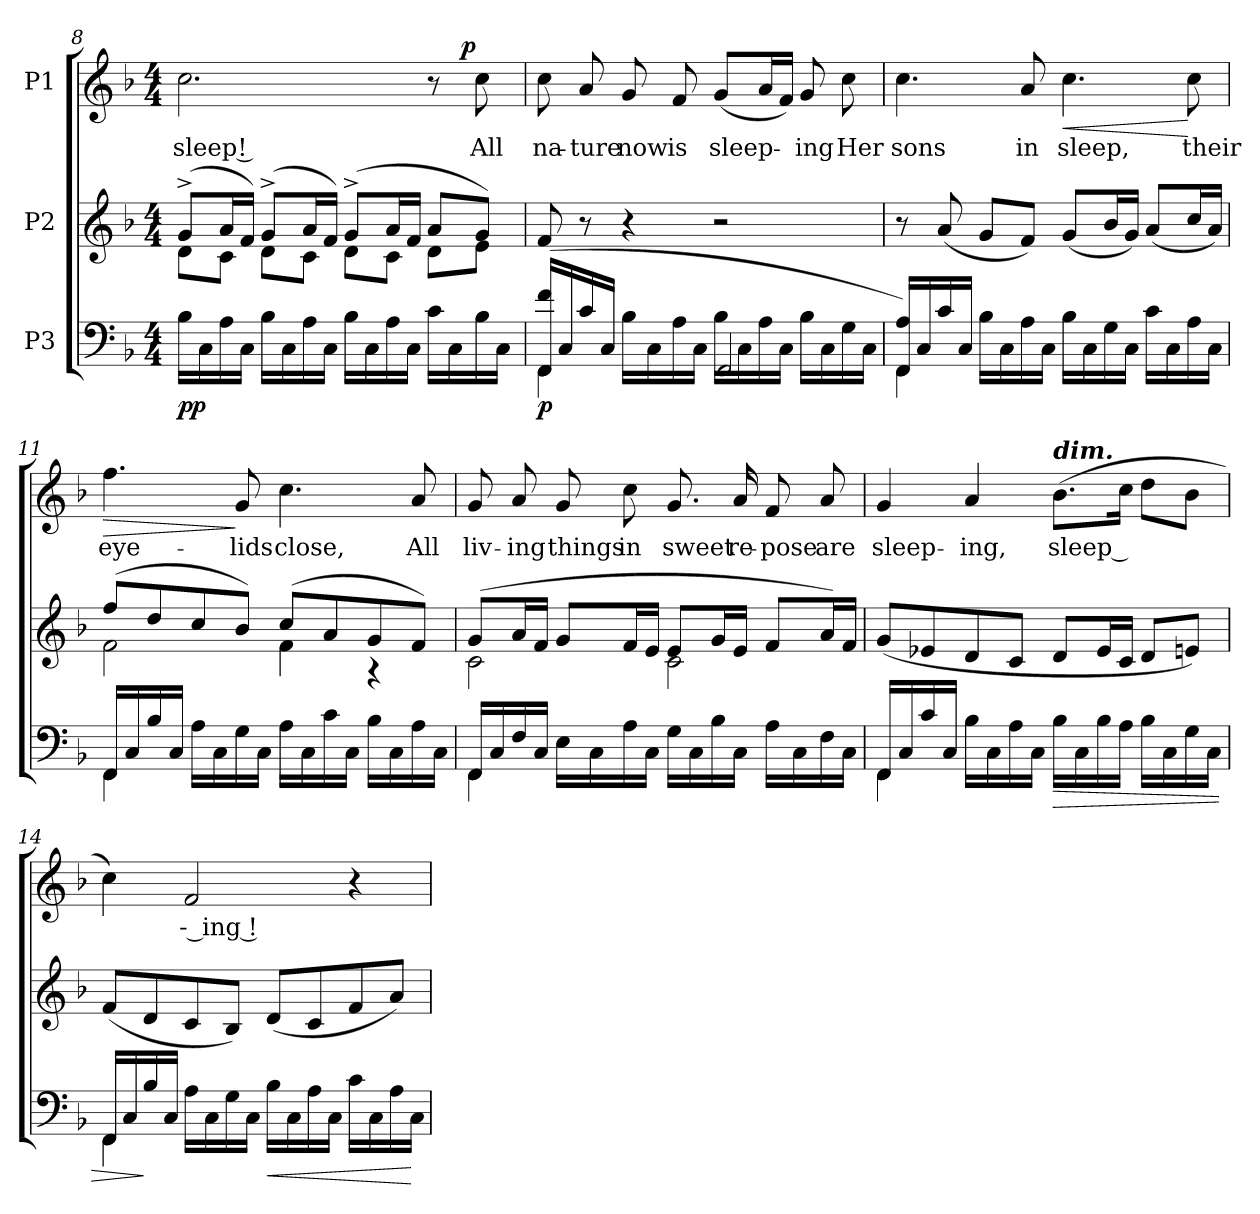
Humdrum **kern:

**kern	**dynam	**kern	**kern	**text	**dynam
*part3	*part3	*part2	*part1	*part1	*part1
*staff3	*staff3	*staff2	*staff1	*staff1	*staff1
*I"P3	*	*I"P2	*I"P1	*	*
*clefF4	*	*clefG2	*clefG2	*	*
*k[b-]	*	*k[b-]	*k[b-]	*	*
*F:	*	*F:	*F:	*	*
*M4/4	*	*M4/4	*M4/4	*	*
=8	=8	=8	=8	=8	=8
*	*	*^	*	*	*
!	!	!	!	!	!LO:LY:b:color=#000000	!
*	*	*	*	*^	*	*
16B-i\LL	pp	(8g^i/L	8di\L	2.cci\	2ryy	sleep !	.
16Ci\	.	.	.	.	.	.	.
16Ai\	.	16ai/L	8ci\J	.	.	.	.
16Ci\JJ	.	16fi/JJ)	.	.	.	.	.
16B-i\LL	.	(8g^i/L	8di\L	.	.	.	.
16Ci\	.	.	.	.	.	.	.
16Ai\	.	16ai/L	8ci\J	.	.	.	.
16Ci\JJ	.	16fi/JJ)	.	.	.	.	.
16B-i\LL	.	(8g^i/L	8di\L	.	4ryy	.	.
16Ci\	.	.	.	.	.	.	.
16Ai\	.	16ai/L	8ci\J	.	.	.	.
16Ci\JJ	.	16fi/JJ	.	.	.	.	.
16ci\LL	.	8ai/L	8di\L	8r	16ryy	.	.
16Ci\	.	.	.	.	64..ryy	.	.
.	.	.	.	.	8ryy	.	p
!	!	!	!	!	!	!LO:LY:b:color=#000000	!
16B-i\	.	8gi/J)	8ei\J	8cci\	.	All	.
16Ci\JJ	.	.	.	.	.	.	.
.	.	.	.	.	32ryy	.	.
.	.	.	.	.	256ryy	.	.
*	*	*v	*v	*	*	*	*
*	*	*	*v	*v	*	*
!!LO:LB:g=z
=9	=9	=9	=9	=9	=9
*^	*	*	*	*	*
*	*	*	*^	*^	*	*
!	!	!	!	!	!	!	!LO:LY:b:color=#000000	!
*	*	*	*v	*v	*	*	*	*
*	*	*	*	*v	*v	*	*
(16FFi/ 16fiLL	4FFi\	p	8fi/	8cci\	na-	.
16Ci/	.	.	.	.	.	.
!	!	!	!	!	!LO:LY:b:color=#000000	!
16ci/	.	.	8r	8ai/	-ture	.
16Ci/JJ	.	.	.	.	.	.
!	!	!	!	!	!LO:LY:b:color=#000000	!
16B-i\LL	4ryy	.	4r	8gi/	now	.
16Ci\	.	.	.	.	.	.
!	!	!	!	!	!LO:LY:b:color=#000000	!
16Ai\	.	.	.	8fi/	is	.
16Ci\JJ	.	.	.	.	.	.
!	!	!	!	!	!LO:LY:b:color=#000000	!
16B-i\LL	2FFi/	.	2r	(8gi/L	sleep-	.
16Ci\	.	.	.	.	.	.
16Ai\	.	.	.	16ai/L	.	.
16Ci\JJ	.	.	.	16fi/JJ)	.	.
!	!	!	!	!	!LO:LY:b:color=#000000	!
16B-i\LL	.	.	.	8gi/	-ing	.
16Ci\	.	.	.	.	.	.
!	!	!	!	!	!LO:LY:b:color=#000000	!
16Gi\	.	.	.	8cci\	Her	.
16Ci\JJ	.	.	.	.	.	.
=10	=10	=10	=10	=10	=10	=10
!	!	!	!	!	!LO:LY:b:color=#000000	!
16FFi/ 16AiLL)	4FFi\	.	8r	4.cci\	sons	.
16Ci/	.	.	.	.	.	.
16ci/	.	.	(8ai/	.	.	.
16Ci/JJ	.	.	.	.	.	.
16B-i\LL	4ryy	.	8gi/L	.	.	.
16Ci\	.	.	.	.	.	.
!	!	!	!	!	!LO:LY:b:color=#000000	!
16Ai\	.	.	8fi/J)	8ai/	in	.
16Ci\JJ	.	.	.	.	.	.
!	!	!	!	!	!LO:LY:b:color=#000000	!LO:HP:b
16B-i\LL	2ryy	.	(8gi/L	4.cci\	sleep,	<
16Ci\	.	.	.	.	.	.
16Gi\	.	.	16b-i/L	.	.	.
16Ci\JJ	.	.	16gi/JJ)	.	.	.
16ci\LL	.	.	(8ai/L	.	.	.
16Ci\	.	.	.	.	.	.
!	!	!	!	!	!LO:LY:b:color=#000000	!
16Ai\	.	.	16cci/L	8cci\	their	[
16Ci\JJ	.	.	16ai/JJ)	.	.	.
!!LO:LB:g=z
=11	=11	=11	=11	=11	=11	=11
*	*	*	*^	*	*	*
!	!	!	!	!	!	!LO:LY:b:color=#000000	!LO:HP:b
16FFi/LL	4FFi\	.	(8ffi/L	2fi\	4.ffi\	eye-	>
16Ci/	.	.	.	.	.	.	.
16B-i/	.	.	8ddi/	.	.	.	.
16Ci/JJ	.	.	.	.	.	.	.
16Ai\LL	4ryy	.	8cci/	.	.	.	.
16Ci\	.	.	.	.	.	.	.
!	!	!	!	!	!	!LO:LY:b:color=#000000	!
16Gi\	.	.	8b-i/J)	.	8gi/	-lids	]
16Ci\JJ	.	.	.	.	.	.	.
!	!	!	!	!	!	!LO:LY:b:color=#000000	!
16Ai\LL	2ryy	.	(8cci/L	4fi\	4.cci\	close,	.
16Ci\	.	.	.	.	.	.	.
16ci\	.	.	8ai/	.	.	.	.
16Ci\JJ	.	.	.	.	.	.	.
16B-i\LL	.	.	8gi/	4r	.	.	.
16Ci\	.	.	.	.	.	.	.
!	!	!	!	!	!	!LO:LY:b:color=#000000	!
16Ai\	.	.	8fi/J)	.	8ai/	All	.
16Ci\JJ	.	.	.	.	.	.	.
=12	=12	=12	=12	=12	=12	=12	=12
!	!	!	!	!	!	!LO:LY:b:color=#000000	!
16FFi/LL	4FFi\	.	(8gi/L	2ci\	8gi/	liv-	.
16Ci/	.	.	.	.	.	.	.
!	!	!	!	!	!	!LO:LY:b:color=#000000	!
16Fi/	.	.	16ai/L	.	8ai/	-ing	.
16Ci/JJ	.	.	16fi/JJ	.	.	.	.
!	!	!	!	!	!	!LO:LY:b:color=#000000	!
16Ei\LL	4ryy	.	8gi/L	.	8gi/	things	.
16Ci\	.	.	.	.	.	.	.
!	!	!	!	!	!	!LO:LY:b:color=#000000	!
16Ai\	.	.	16fi/L	.	8cci\	in	.
16Ci\JJ	.	.	16ei/JJ	.	.	.	.
!	!	!	!	!	!	!LO:LY:b:color=#000000	!
16Gi\LL	2ryy	.	8ei/L	2ci\	8.gi/	sweet	.
16Ci\	.	.	.	.	.	.	.
16B-i\	.	.	16gi/L	.	.	.	.
!	!	!	!	!	!	!LO:LY:b:color=#000000	!
16Ci\JJ	.	.	16ei/JJ	.	16ai/	re-	.
!	!	!	!	!	!	!LO:LY:b:color=#000000	!
16Ai\LL	.	.	8fi/L	.	8fi/	-pose	.
16Ci\	.	.	.	.	.	.	.
!	!	!	!	!	!	!LO:LY:b:color=#000000	!
16Fi\	.	.	16ai/L)	.	8ai/	are	.
16Ci\JJ	.	.	16fi/JJ	.	.	.	.
*	*	*	*v	*v	*	*	*
!!LO:PB:g=z
=13	=13	=13	=13	=13	=13	=13
!	!	!	!	!	!LO:LY:b:color=#000000	!
16FFi/LL	4FFi\	.	(8gi/L	4gi/	sleep-	.
16Ci/	.	.	.	.	.	.
16ci/	.	.	8e-Xi/	.	.	.
16Ci/JJ	.	.	.	.	.	.
!	!	!	!	!	!LO:LY:b:color=#000000	!
16B-i\LL	4ryy	.	8di/	4ai/	-ing,	.
16Ci\	.	.	.	.	.	.
16Ai\	.	.	8ci/J	.	.	.
16Ci\JJ	.	.	.	.	.	.
!	!	!LO:HP:b	!	!	!	!
!	!	!	!	!LO:TX:a:Bi:t=dim.	!	!
!	!	!	!	!	!LO:LY:b:color=#000000	!
16B-i\LL	2ryy	>	8di/L	(8.b-i\L	sleep --	.
16Ci\	.	.	.	.	.	.
16B-i\	.	.	16e-i/L	.	.	.
16Ai\JJ	.	.	16ci/JJ	16cci\Jk	.	.
16B-i\LL	.	.	8di/L	8ddi\L	.	.
16Ci\	.	.	.	.	.	.
16Gi\	.	.	8eni/J)	8b-i\J	.	.
16Ci\JJ	.	.	.	.	.	.
=14	=14	=14	=14	=14	=14	=14
16FFi/LL	4FFi\	.	(8fi/L	4cci\)	.	.
16Ci/	.	.	.	.	.	.
16B-i/	.	]	8di/	.	.	.
16Ci/JJ	.	.	.	.	.	.
!	!	!	!	!	!LO:LY:b:color=#000000	!
16Ai\LL	4ryy	.	8ci/	2fi/	-- ing !	.
16Ci\	.	.	.	.	.	.
16Gi\	.	.	8B-i/J)	.	.	.
16Ci\JJ	.	.	.	.	.	.
!	!	!LO:HP:b	!	!	!	!
16B-i\LL	2ryy	<	(8di/L	.	.	.
16Ci\	.	.	.	.	.	.
16Ai\	.	.	8ci/	.	.	.
16Ci\JJ	.	.	.	.	.	.
16ci\LL	.	.	8fi/	4r	.	.
16Ci\	.	.	.	.	.	.
16Ai\	.	.	8ai/J)	.	.	.
16Ci\JJ	.	[	.	.	.	.
*v	*v	*	*	*	*	*
=	=	=	=	=	=
*-	*-	*-	*-	*-	*-
